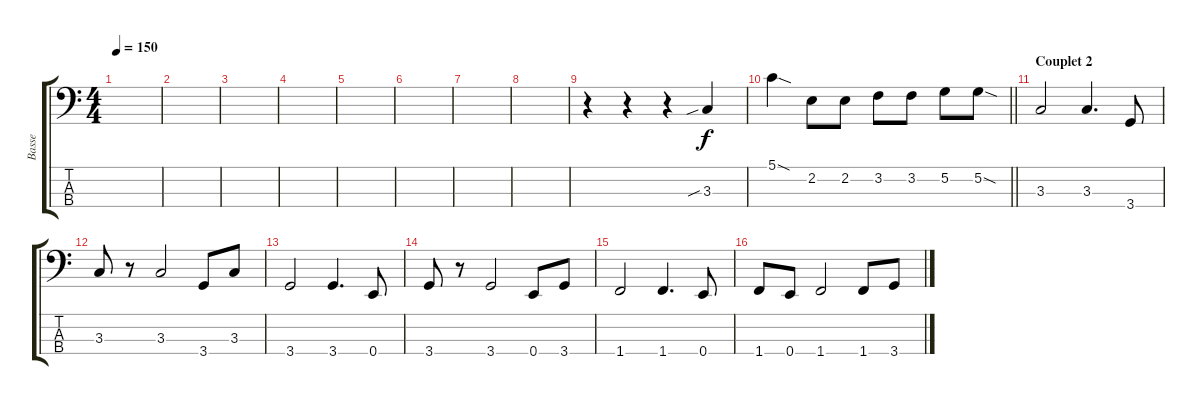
\track ("Basse" "Basse") {instrument electricbassfinger}
\staff {score tabs}
\tuning (G2 D2 A1 E1) {hide}
\ts (4 4)
\tempo 150
\clef f4
\ks c
|
|
|
|
|
|
|
|
r.4 r.4 r.4 3.3{sib}.4 |
\barLineRight lightlight
5.1{sod}.4 2.2.8 2.2.8 3.2.8 3.2.8 5.2.8 5.2{sod}.8 |
\section ("" "Couplet 2")
3.3.2 3.3.4{d} 3.4.8 |
3.3.8 r.8 3.3.2 3.4.8 3.3.8 |
3.4.2 3.4.4{d} 0.4.8 |
3.4.8 r.8 3.4.2 0.4.8 3.4.8 |
1.4.2 1.4.4{d} 0.4.8 |
1.4.8 0.4.8 1.4.2 1.4.8 3.4.8
